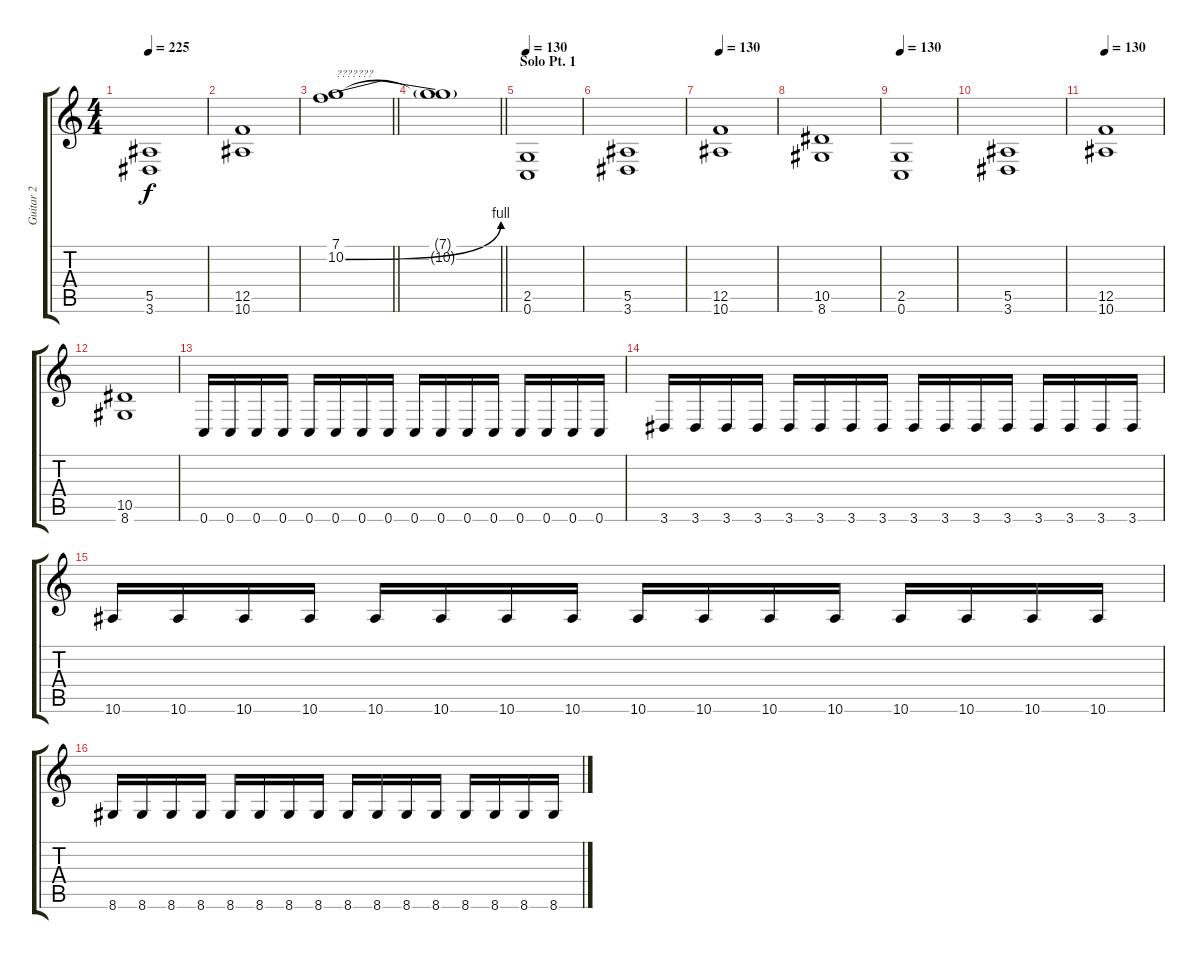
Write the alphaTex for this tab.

\track ("Guitar 2" "Guitar 2") {instrument distortionguitar}
\staff {score tabs}
\tuning (C4 G3 Eb3 Bb2 F2 C2) {hide}
\ts (4 4)
\tempo 225
\clef g2
\ks c
(5.5 3.6).1{dy f} |
(12.5 10.6).1 |
\barLineRight lightlight
(7.1 10.2{be (bend 0 0 60 4)}).1{txt "???????"} |
\barLineRight lightlight
(7.1{t} 10.2{t}).1 |
\section ("" "Solo Pt. 1")
\tempo 130
(2.5 0.6).1 |
(5.5 3.6).1 |
\tempo 130
(12.5 10.6).1 |
(10.5 8.6).1 |
\tempo 130
(2.5 0.6).1 |
(5.5 3.6).1 |
\tempo 130
(12.5 10.6).1 |
(10.5 8.6).1 |
0.6.16 0.6.16 0.6.16 0.6.16 0.6.16 0.6.16 0.6.16 0.6.16 0.6.16 0.6.16 0.6.16 0.6.16 0.6.16 0.6.16 0.6.16 0.6.16 |
3.6.16 3.6.16 3.6.16 3.6.16 3.6.16 3.6.16 3.6.16 3.6.16 3.6.16 3.6.16 3.6.16 3.6.16 3.6.16 3.6.16 3.6.16 3.6.16 |
10.6.16 10.6.16 10.6.16 10.6.16 10.6.16 10.6.16 10.6.16 10.6.16 10.6.16 10.6.16 10.6.16 10.6.16 10.6.16 10.6.16 10.6.16 10.6.16 |
8.6.16 8.6.16 8.6.16 8.6.16 8.6.16 8.6.16 8.6.16 8.6.16 8.6.16 8.6.16 8.6.16 8.6.16 8.6.16 8.6.16 8.6.16 8.6.16
